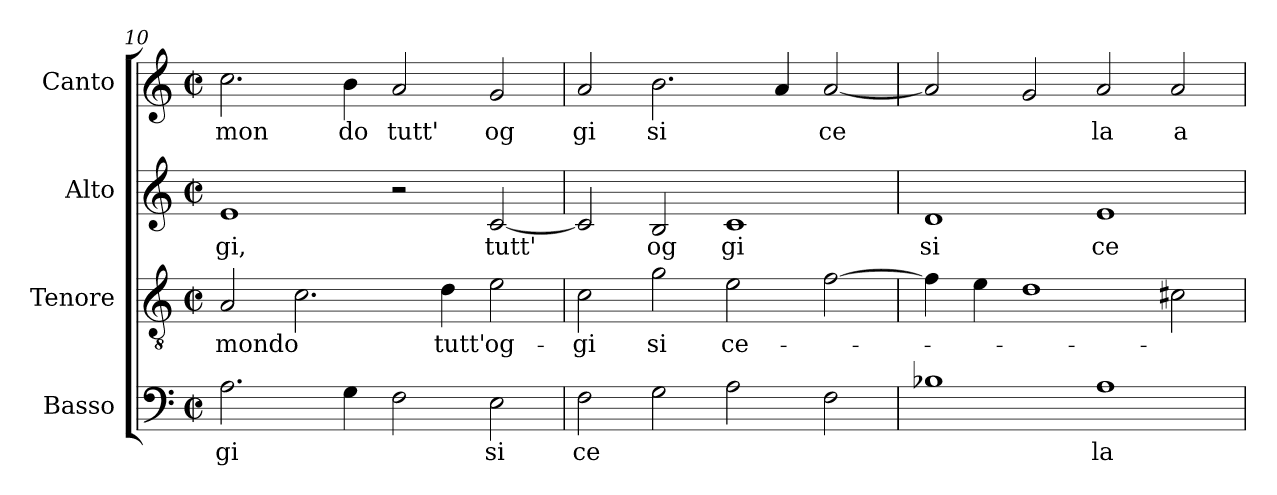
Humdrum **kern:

**kern	**text	**kern	**text	**kern	**text	**kern	**text
*part4	*part4	*part3	*part3	*part2	*part2	*part1	*part1
*staff4	*staff4	*staff3	*staff3	*staff2	*staff2	*staff1	*staff1
*I"Basso	*	*I"Tenore	*	*I"Alto	*	*I"Canto	*
*clefF4	*	*clefGv2	*	*clefG2	*	*clefG2	*
*M2/2	*	*M2/2	*	*M2/2	*	*M2/2	*
*met(c|)	*	*met(c|)	*	*met(c|)	*	*met(c|)	*
=10	=10	=10	=10	=10	=10	=10	=10
!	!LO:LY:b:cj	!	!LO:LY:b:cj	!	!LO:LY:b:cj	!	!LO:LY:b:cj
2.A\	gi	2A/	mondo	1e	gi,	2.cc\	mon
.	.	2.c\	.	.	.	.	.
!	!	!	!	!	!	!	!LO:LY:b:cj
4G\	.	.	.	.	.	4b\	do
!	!	!	!	!	!	!	!LO:LY:b:cj
2F\	.	.	.	2r	.	2a/	tutt'
!	!	!	!LO:LY:b:cj	!	!	!	!
.	.	4d\	tutt'	.	.	.	.
!	!LO:LY:b:cj	!	!LO:LY:b:cj	!	!LO:LY:b	!	!LO:LY:b:cj
2E\	si	2e\	og-	[<2c/	tutt'	2g/	og
=11	=11	=11	=11	=11	=11	=11	=11
!	!LO:LY:b:cj	!	!LO:LY:b:cj	!	!	!	!LO:LY:b:cj
2F\	ce	2c\	-gi	2c/]	.	2a/	gi
!	!	!	!LO:LY:b:cj	!	!LO:LY:b:cj	!	!LO:LY:b:cj
2G\	.	2g\	si	2B/	og	2.b\	si
!	!	!	!LO:LY:b:cj	!	!LO:LY:b:cj	!	!
2A\	.	2e\	ce-	1c	gi	.	.
.	.	.	.	.	.	4a/	.
!	!	!	!	!	!	!	!LO:LY:b:cj
2F\	.	[>2f\	.	.	.	[<2a/	ce
=12	=12	=12	=12	=12	=12	=12	=12
!	!	!	!	!	!LO:LY:b:cj	!	!
1B-X	.	4f\]	.	1d	si	2a/]	.
.	.	4e\	.	.	.	.	.
.	.	1d	.	.	.	2g/	.
!	!LO:LY:b:cj	!	!	!	!LO:LY:b:cj	!	!LO:LY:b:cj
1A	la	.	.	1e	ce	2a/	la
!	!	!	!	!	!	!	!LO:LY:b:cj
.	.	2c#\	.	.	.	2a/	a
=	=	=	=	=	=	=	=
*-	*-	*-	*-	*-	*-	*-	*-
